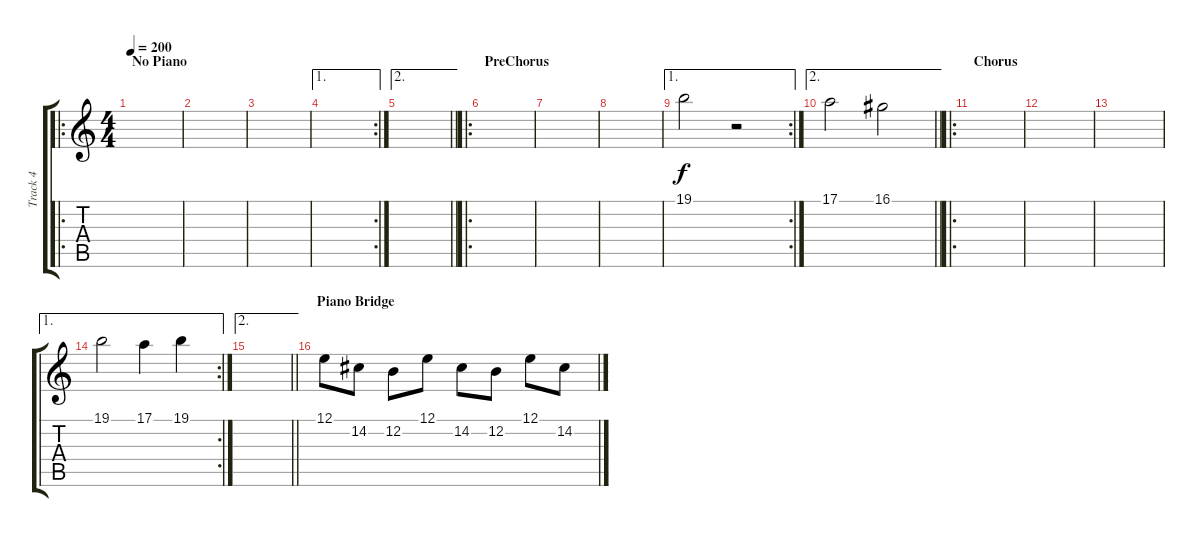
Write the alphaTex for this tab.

\track ("Track 4" "Track 4") {instrument brightacousticpiano}
\staff {score tabs}
\tuning (E4 B3 G3 D3 A2 E2) {hide}
\ro
\ts (4 4)
\section ("" "No Piano")
\tempo 200
\clef g2
\ks c
|
|
|
\ae 1
\rc 2
|
\ae 2
\barLineRight lightlight
|
\ro
\section ("" "PreChorus")
|
|
|
\ae 1
\rc 2
19.1.2 r.2 |
\ae 2
\barLineRight lightlight
17.1.2 16.1.2 |
\ro
\section ("" "Chorus")
|
|
|
\ae 1
\rc 2
19.1.2 17.1.4 19.1.4 |
\ae 2
\barLineRight lightlight
|
\section ("" "Piano Bridge")
12.1.8 14.2.8 12.2.8 12.1.8 14.2.8 12.2.8 12.1.8 14.2.8
